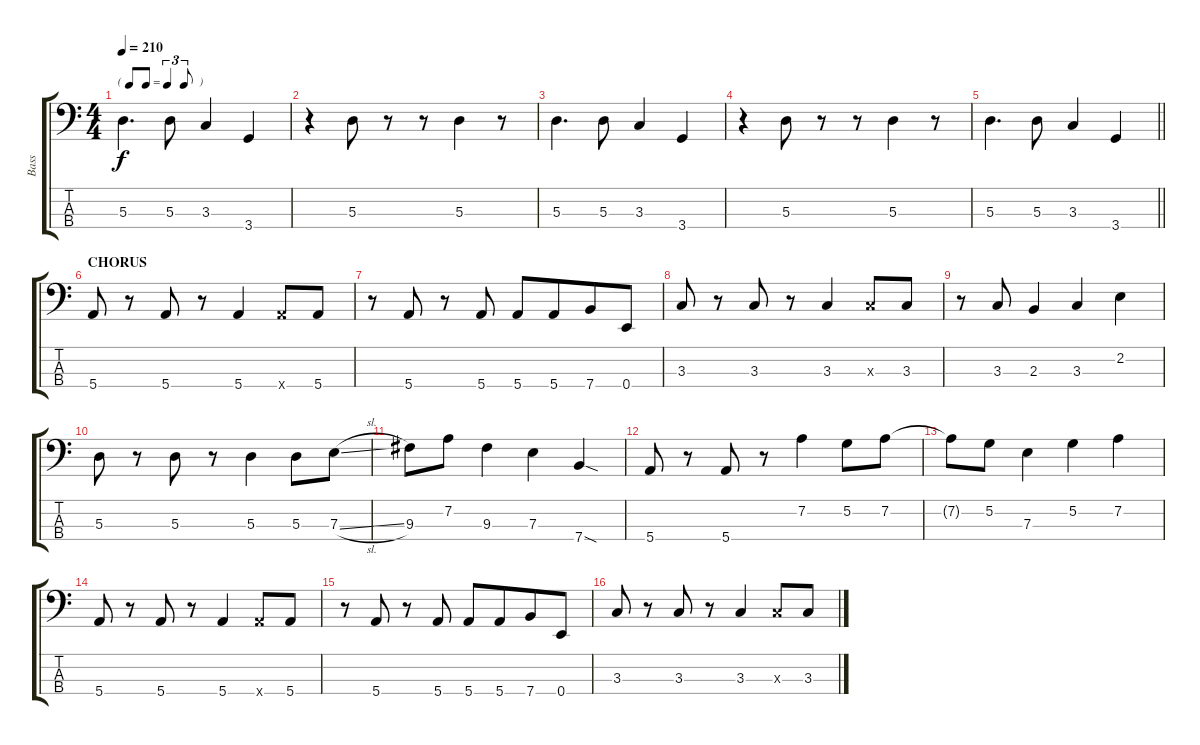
\track ("Bass" "Bass") {instrument electricbassfinger}
\staff {score tabs}
\tuning (G2 D2 A1 E1) {hide}
\ts (4 4)
\tf triplet8th
\tempo 210
\clef f4
\ks c
5.3.4{d dy f} 5.3.8 3.3.4 3.4.4 |
r.4 5.3.8 r.8 r.8 5.3.4 r.8 |
5.3.4{d} 5.3.8 3.3.4 3.4.4 |
r.4 5.3.8 r.8 r.8 5.3.4 r.8 |
\barLineRight lightlight
5.3.4{d} 5.3.8 3.3.4 3.4.4 |
\section ("" "CHORUS")
5.4.8 r.8 5.4.8 r.8 5.4.4 5.4{x}.8 5.4.8 |
r.8 5.4.8 r.8 5.4.8 5.4.8 5.4.8{beam merge} 7.4.8 0.4.8 |
3.3.8 r.8 3.3.8 r.8 3.3.4 3.3{x}.8 3.3.8 |
r.8 3.3.8 2.3.4 3.3.4 2.2.4 |
5.3.8 r.8 5.3.8 r.8 5.3.4 5.3.8 7.3{sl}.8 |
9.3.8 7.2.8 9.3.4 7.3.4 7.4{sod}.4 |
5.4.8 r.8 5.4.8 r.8 7.2.4 5.2.8 7.2.8 |
7.2{t}.8 5.2.8 7.3.4 5.2.4 7.2.4 |
5.4.8 r.8 5.4.8 r.8 5.4.4 5.4{x}.8 5.4.8 |
r.8 5.4.8 r.8 5.4.8 5.4.8 5.4.8{beam merge} 7.4.8 0.4.8 |
3.3.8 r.8 3.3.8 r.8 3.3.4 3.3{x}.8 3.3.8
